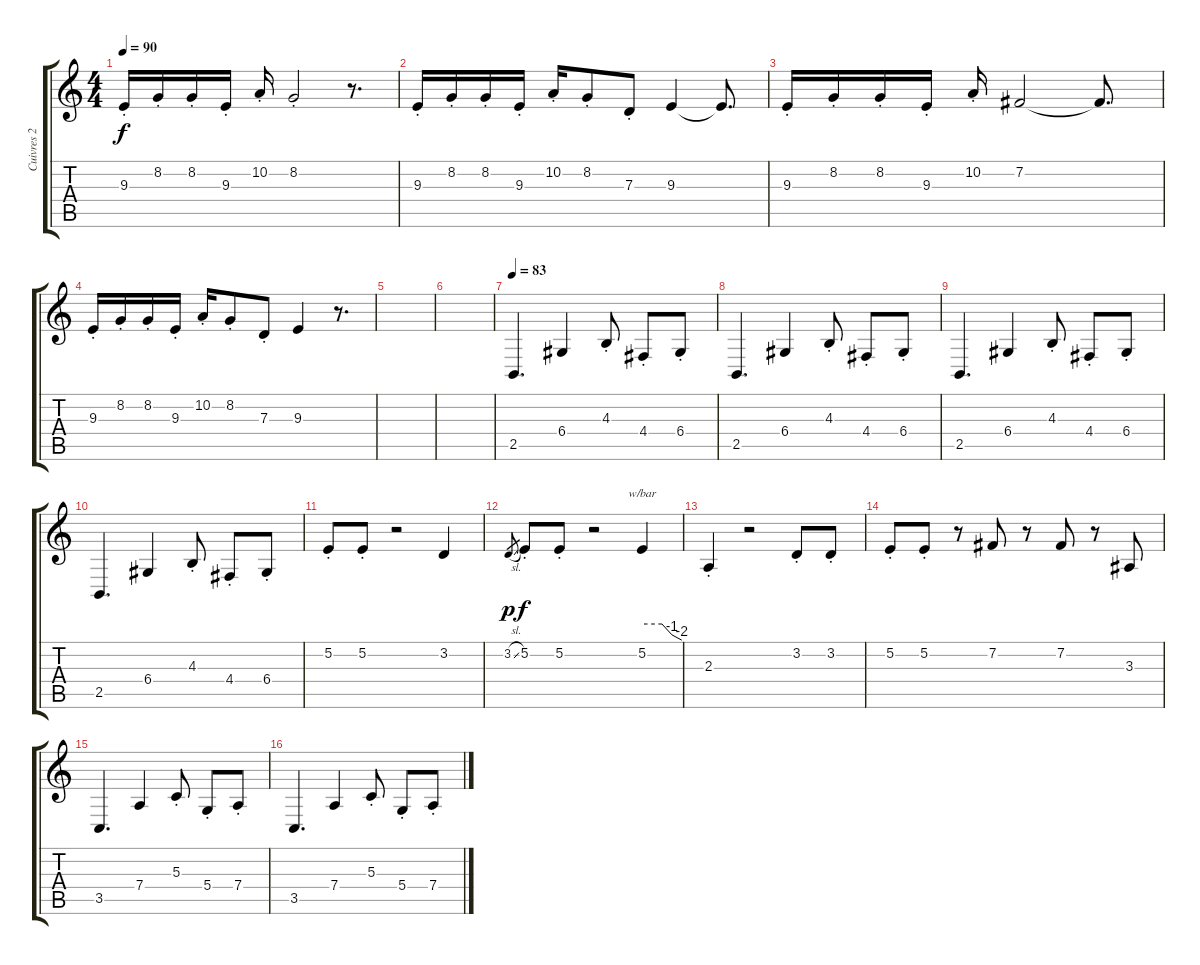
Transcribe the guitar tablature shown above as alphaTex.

\track ("Cuivres 2" "Cuivres 2") {instrument trumpet}
\staff {score tabs}
\tuning (E4 B3 G3 D3 A2 E2) {hide}
\ts (4 4)
\tempo 90
\clef g2
\ks c
9.3{st}.16{dy f instrument trumpet} 8.2{st}.16 8.2{st}.16 9.3{st}.16 10.2{st}.16 8.2{st}.2 r.8{d} |
9.3{st}.16 8.2{st}.16 8.2{st}.16 9.3{st}.16 10.2{st}.16 8.2{st}.8 7.3{st}.8 9.3.4 9.3{t}.8{d} |
9.3{st}.16 8.2{st}.16 8.2{st}.16 9.3{st}.16 10.2{st}.16 7.2.2 7.2{t}.8{d} |
9.3{st}.16 8.2{st}.16 8.2{st}.16 9.3{st}.16 10.2{st}.16 8.2{st}.8 7.3{st}.8 9.3.4 r.8{d} |
|
|
\tempo 83
2.5.4{d volume 5 balance 4 instrument tuba} 6.4.4 4.3{st}.8 4.4{st}.8 6.4{st}.8 |
2.5.4{d} 6.4.4 4.3{st}.8 4.4{st}.8 6.4{st}.8 |
2.5.4{d} 6.4.4 4.3{st}.8 4.4{st}.8 6.4{st}.8 |
2.5.4{d} 6.4.4 4.3{st}.8 4.4{st}.8 6.4{st}.8 |
5.2{st}.8{volume 4} 5.2{st}.8 r.2 3.2.4 |
3.2{sl}.8{gr dy p} 5.2{st}.8{dy f volume 6} 5.2{st}.8 r.2 5.2.4{tbe (custom default 0 0 30 0 45 -4 60 -8)} |
2.3{st}.4 r.2 3.2{st}.8 3.2{st}.8 |
5.2{st}.8 5.2{st}.8 r.8 7.2.8 r.8 7.2.8 r.8 3.3.8 |
3.5.4{d volume 5} 7.4.4 5.3{st}.8 5.4{st}.8 7.4{st}.8 |
3.5.4{d} 7.4.4 5.3{st}.8 5.4{st}.8 7.4{st}.8
